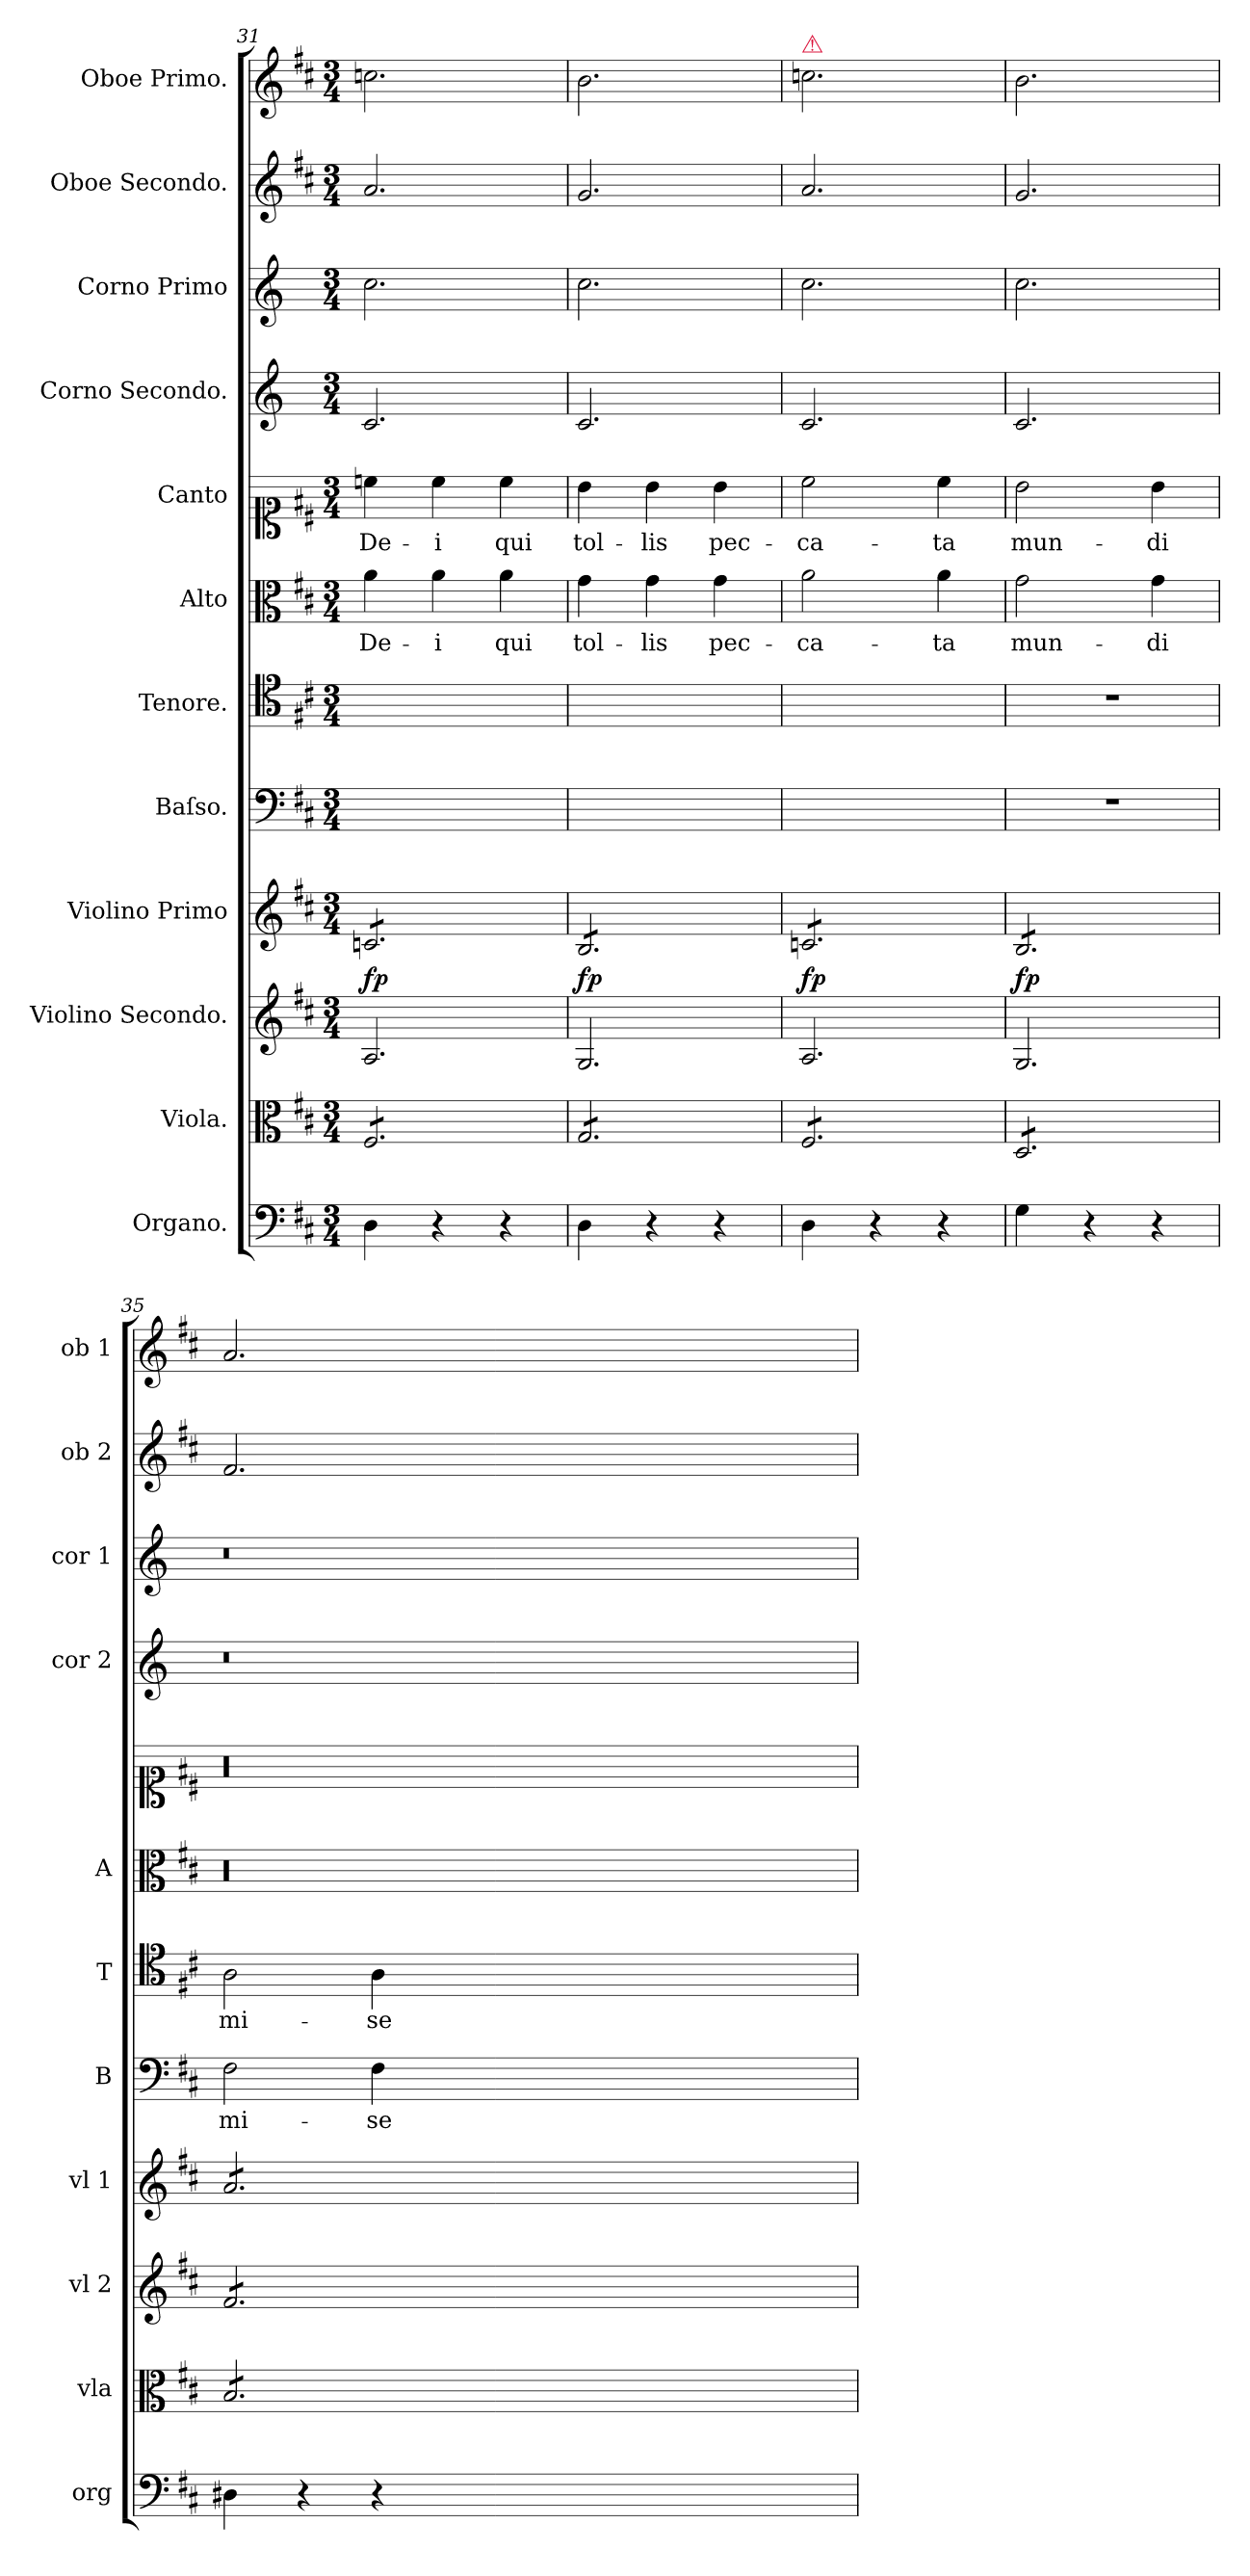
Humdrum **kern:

**kern	**kern	**kern	**dynam	**kern	**kern	**text	**kern	**text	**kern	**text	**kern	**text	**kern	**kern	**kern	**kern
*part12	*part11	*part10	*part10	*part9	*part8	*part8	*part7	*part7	*part6	*part6	*part5	*part5	*part4	*part3	*part2	*part1
*staff12	*staff11	*staff10	*staff10	*staff9	*staff8	*staff8	*staff7	*staff7	*staff6	*staff6	*staff5	*staff5	*staff4	*staff3	*staff2	*staff1
*I"Organo.	*I"Viola.	*I"Violino Secondo.	*	*I"Violino Primo	*I"Baſso.	*	*I"Tenore.	*	*I"Alto	*	*I"Canto	*	*I"Corno Secondo.	*I"Corno Primo	*I"Oboe Secondo.	*I"Oboe Primo.
*I'org	*I'vla	*I'vl 2	*	*I'vl 1	*I'B	*	*I'T	*	*I'A	*	*	*	*I'cor 2	*I'cor 1	*I'ob 2	*I'ob 1
*clefF4	*clefC3	*clefG2	*	*clefG2	*clefF4	*	*clefC4	*	*clefC3	*	*clefC1	*	*clefG2	*clefG2	*clefG2	*clefG2
*	*	*	*	*	*	*	*	*	*	*	*	*	*ITrd6c10	*ITrd6c10	*	*
*k[f#c#]	*k[f#c#]	*k[f#c#]	*	*k[f#c#]	*k[f#c#]	*	*k[f#c#]	*	*k[f#c#]	*	*k[f#c#]	*	*k[f#c#]	*k[f#c#]	*k[f#c#]	*k[f#c#]
*b:	*b:	*b:	*	*b:	*b:	*	*b:	*	*b:	*	*b:	*	*b:	*b:	*b:	*b:
*M3/4	*M3/4	*M3/4	*	*M3/4	*M3/4	*	*M3/4	*	*M3/4	*	*M3/4	*	*M3/4	*M3/4	*M3/4	*M3/4
=31	=31	=31	=31	=31	=31	=31	=31	=31	=31	=31	=31	=31	=31	=31	=31	=31
!	!	!	!LO:DY:a	!	!	!	!	!	!	!	!	!	!	!	!	!
*	*tremolo	*	*	*	*	*	*	*	*	*	*	*	*	*	*	*
*	*	*	*	*tremolo	*	*	*	*	*	*	*	*	*	*	*	*
4D\	8F#/L	2.A/	fp	8cn/L	2.ryy	.	2.ryy	.	4a\	De-	4ccn\	De-	2.D/	2.d\	2.a/	2.ccn\
.	8F#/	.	.	8cn/	.	.	.	.	.	.	.	.	.	.	.	.
4r	8F#/	.	.	8cn/	.	.	.	.	4a\	-i	4cc\	-i	.	.	.	.
.	8F#/	.	.	8cn/	.	.	.	.	.	.	.	.	.	.	.	.
4r	8F#/	.	.	8cn/	.	.	.	.	4a\	qui	4cc\	qui	.	.	.	.
.	8F#/J	.	.	8cn/J	.	.	.	.	.	.	.	.	.	.	.	.
=32	=32	=32	=32	=32	=32	=32	=32	=32	=32	=32	=32	=32	=32	=32	=32	=32
!	!	!	!LO:DY:a	!	!	!	!	!	!	!	!	!	!	!	!	!
4D\	8G/L	2.G/	fp	8B/L	2.ryy	.	2.ryy	.	4g\	tol-	4b\	tol-	2.D/	2.d\	2.g/	2.b\
.	8G/	.	.	8B/	.	.	.	.	.	.	.	.	.	.	.	.
4r	8G/	.	.	8B/	.	.	.	.	4g\	-lis	4b\	-lis	.	.	.	.
.	8G/	.	.	8B/	.	.	.	.	.	.	.	.	.	.	.	.
4r	8G/	.	.	8B/	.	.	.	.	4g\	pec-	4b\	pec-	.	.	.	.
.	8G/J	.	.	8B/J	.	.	.	.	.	.	.	.	.	.	.	.
=33	=33	=33	=33	=33	=33	=33	=33	=33	=33	=33	=33	=33	=33	=33	=33	=33
!	!	!	!	!	!	!	!	!	!	!	!	!	!	!	!	!LO:TX:a:color=crimson:t=⚠
!	!	!	!LO:DY:a	!	!	!	!	!	!	!	!	!	!	!	!	!
4D\	8F#/L	2.A/	fp	8cn/L	2.ryy	.	2.ryy	.	2a\	-ca-	2cc#\	-ca-	2.D/	2.d\	2.a/	2.ccn\
.	8F#/	.	.	8cn/	.	.	.	.	.	.	.	.	.	.	.	.
4r	8F#/	.	.	8cn/	.	.	.	.	.	.	.	.	.	.	.	.
.	8F#/	.	.	8cn/	.	.	.	.	.	.	.	.	.	.	.	.
4r	8F#/	.	.	8cn/	.	.	.	.	4a\	-ta	4cc#\	-ta	.	.	.	.
.	8F#/J	.	.	8cn/J	.	.	.	.	.	.	.	.	.	.	.	.
=34	=34	=34	=34	=34	=34	=34	=34	=34	=34	=34	=34	=34	=34	=34	=34	=34
!	!	!	!LO:DY:a	!	!	!	!	!	!	!	!	!	!	!	!	!
4G\	8D/L	2.G/	fp	8B/L	2.r	.	2.r	.	2g\	mun-	2b\	mun-	2.D/	2.d\	2.g/	2.b\
.	8D/	.	.	8B/	.	.	.	.	.	.	.	.	.	.	.	.
4r	8D/	.	.	8B/	.	.	.	.	.	.	.	.	.	.	.	.
.	8D/	.	.	8B/	.	.	.	.	.	.	.	.	.	.	.	.
4r	8D/	.	.	8B/	.	.	.	.	4g\	-di	4b\	-di	.	.	.	.
.	8D/J	.	.	8B/J	.	.	.	.	.	.	.	.	.	.	.	.
=35	=35	=35	=35	=35	=35	=35	=35	=35	=35	=35	=35	=35	=35	=35	=35	=35
!	!	!	!	!	!	!	!	!	!LO:N:vis=00	!	!LO:N:vis=00	!	!LO:N:vis=0	!LO:N:vis=0	!	!
*	*	*tremolo	*	*	*	*	*	*	*	*	*	*	*	*	*	*
4D#X\	8B/L	8f#/L	.	8a/L	2F#\	mi-	2A\	mi-	0.r	.	0.r	.	1.r	1.r	2.f#/	2.a/
.	8B/	8f#/	.	8a/	.	.	.	.	.	.	.	.	.	.	.	.
4r	8B/	8f#/	.	8a/	.	.	.	.	.	.	.	.	.	.	.	.
.	8B/	8f#/	.	8a/	.	.	.	.	.	.	.	.	.	.	.	.
4r	8B/	8f#/	.	8a/	4F#\	-se-	4A\	-se-	.	.	.	.	.	.	.	.
.	8B/J	8f#/J	.	8a/J	.	.	.	.	.	.	.	.	.	.	.	.
*	*	*	*	*Xtremolo	*	*	*	*	*	*	*	*	*	*	*	*
*	*	*Xtremolo	*	*	*	*	*	*	*	*	*	*	*	*	*	*
*	*Xtremolo	*	*	*	*	*	*	*	*	*	*	*	*	*	*	*
0ryy	0ryy	0ryy	.	0ryy	0ryy	.	0ryy	.	.	.	.	.	.	.	0ryy	0ryy
.	.	.	.	.	.	.	.	.	.	.	.	.	1.ryy	1.ryy	.	.
4ryy	4ryy	4ryy	.	4ryy	4ryy	.	4ryy	.	.	.	.	.	.	.	4ryy	4ryy
=	=	=	=	=	=	=	=	=	=	=	=	=	=	=	=	=
*-	*-	*-	*-	*-	*-	*-	*-	*-	*-	*-	*-	*-	*-	*-	*-	*-
